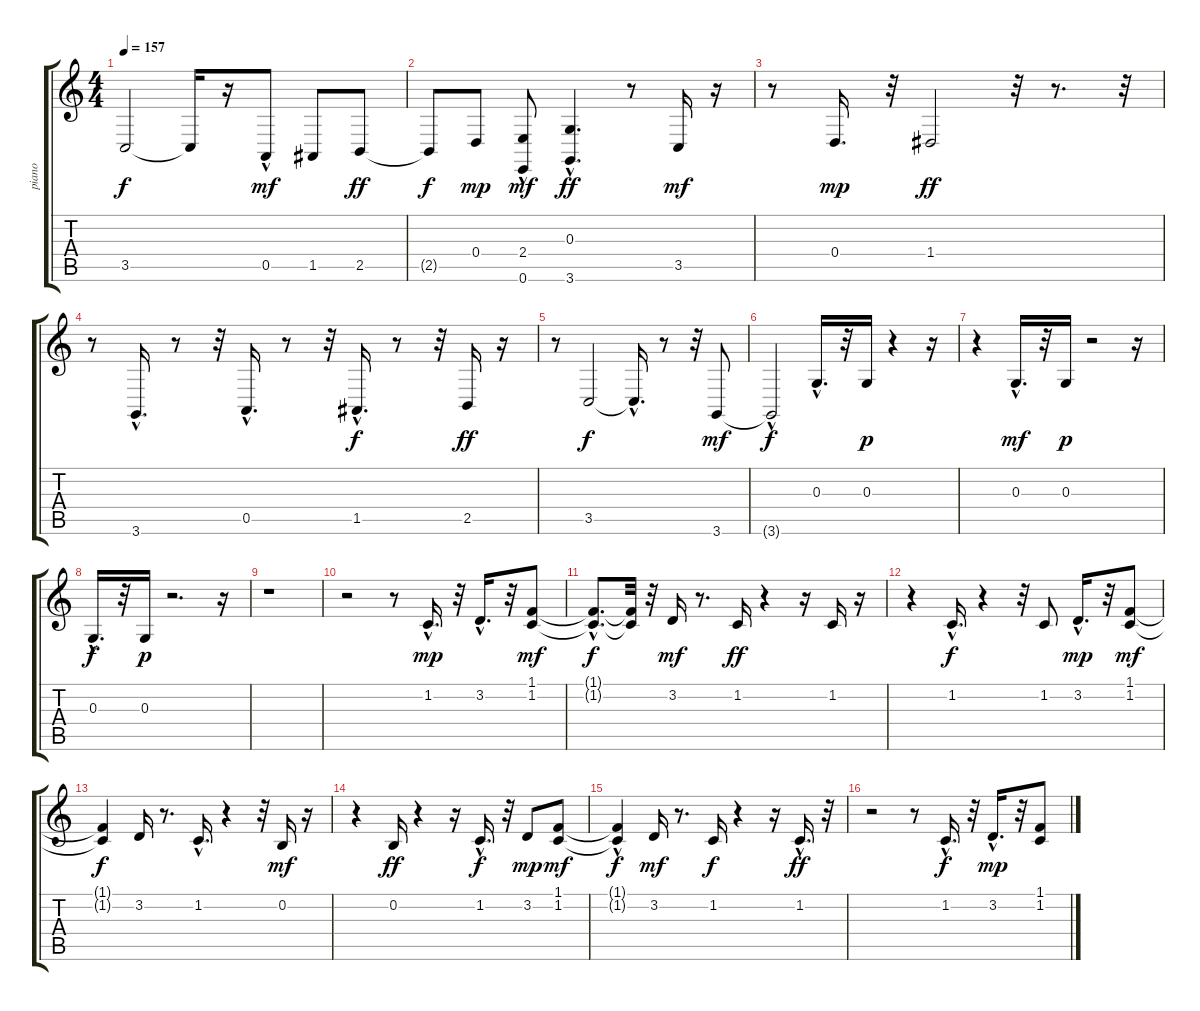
\track ("piano   " "piano   ") {instrument acousticgrandpiano}
\staff {score tabs}
\tuning (E4 B3 G3 D3 A2 E2) {hide}
\ts (4 4)
\tempo 157
\clef g2
\ks c
3.5{t}.2{dy f} 3.5{t}.16 r.16 0.5{hac}.8{dy mf} 1.5.8 2.5.8{dy ff} |
2.5{t}.8{dy f} 0.4.8{dy mp} (2.4{hac} 0.6).8{dy mf} (0.3{hac} 3.6).4{d dy ff} r.8 3.5.16{dy mf} r.16 |
r.8 0.4.16{d dy mp} r.32 1.4.2{dy ff} r.32 r.8{d} r.32 |
r.8 3.6{hac}.16{d} r.8 r.32 0.5{hac}.16{d} r.8 r.32 1.5{hac}.16{d dy f} r.8 r.32 2.5.16{dy ff} r.16 |
r.8 3.5.2{dy f} 3.5{hac t}.16{d} r.8 r.32 3.6.8{dy mf} |
3.6{hac t}.2{dy f} 0.3{hac}.16{d} r.32 0.3.16{dy p} r.4 r.16 |
r.4 0.3{hac}.16{d dy mf} r.32 0.3.16{dy p} r.2 r.16 |
0.3{hac}.16{d dy f} r.32 0.3.16{dy p} r.2{d} r.16 |
r.1 |
r.2 r.8 1.2{hac}.16{d dy mp} r.32 3.2{hac}.16{d} r.32 (1.1 1.2).8{dy mf} |
(1.1{hac t} 1.2{hac t}).8{d dy f} (1.1{t} 1.2{t}).32 r.32 3.2.16{dy mf} r.8{d} 1.2.16{dy ff} r.4 r.16 1.2.16 r.16 |
r.4 1.2{hac}.16{d dy f} r.4 r.32 1.2.8 3.2{hac}.16{d dy mp} r.32 (1.1 1.2).8{dy mf} |
(1.1{t} 1.2{t}).4{dy f} 3.2.16 r.8{d} 1.2{hac}.16{d} r.4 r.32 0.2.16{dy mf} r.16 |
r.4 0.2.16{dy ff} r.4 r.16 1.2{hac}.16{d dy f} r.32 3.2.8{dy mp} (1.1 1.2).8{dy mf} |
(1.1{t} 1.2{hac t}).4{dy f} 3.2.16{dy mf} r.8{d} 1.2.16{dy f} r.4 r.16 1.2{hac}.16{d dy ff} r.32 |
r.2 r.8 1.2{hac}.16{d dy f} r.32 3.2{hac}.16{d dy mp} r.32 (1.1 1.2).8
